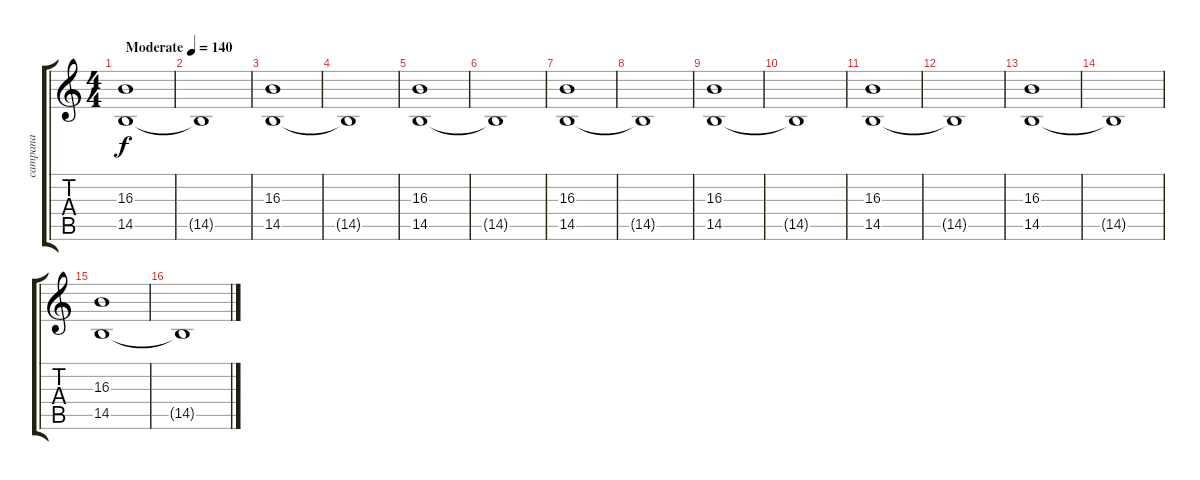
\track ("campana" "campana") {instrument tubularbells}
\staff {score tabs}
\tuning (E4 B3 G3 D3 A2 E2) {hide}
\ts (4 4)
\tempo (140 "Moderate")
\clef g2
\ks c
(16.3 14.5).1{dy f instrument tubularbells} |
14.5{t}.1 |
(16.3 14.5).1 |
14.5{t}.1 |
(16.3 14.5).1 |
14.5{t}.1 |
(16.3 14.5).1 |
14.5{t}.1 |
(16.3 14.5).1 |
14.5{t}.1 |
(16.3 14.5).1 |
14.5{t}.1 |
(16.3 14.5).1 |
14.5{t}.1 |
(16.3 14.5).1 |
14.5{t}.1
